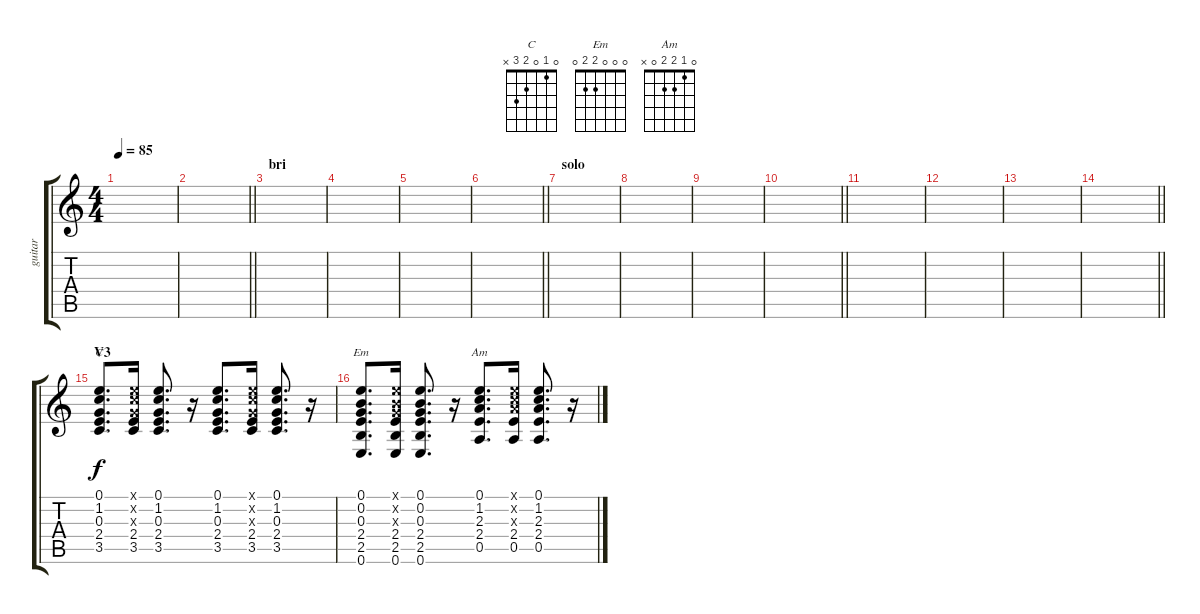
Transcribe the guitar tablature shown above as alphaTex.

\track ("guitar" "guitar") {instrument electricguitarjazz}
\staff {score tabs}
\tuning (E4 B3 G3 D3 A2 E2) {hide}
\chord ("C" 0 1 0 2 3 x)
\chord ("Em" 0 0 0 2 2 0)
\chord ("Am" 0 1 2 2 0 x)
\ts (4 4)
\tempo 85
\clef g2
\ks c
|
\barLineRight lightlight
|
\section ("" "bri ")
|
|
|
\barLineRight lightlight
|
\section ("" "solo ")
|
|
|
\barLineRight lightlight
|
|
|
|
\barLineRight lightlight
|
\section ("" "V3")
(0.1 1.2 0.3 2.4 3.5).8{d ch "C"} (0.1{x} 1.2{x} 0.3{x} 2.4 3.5).16 (0.1 1.2 0.3 2.4 3.5).8{d} r.16 (0.1 1.2 0.3 2.4 3.5).8{d} (0.1{x} 1.2{x} 0.3{x} 2.4 3.5).16 (0.1 1.2 0.3 2.4 3.5).8{d} r.16 |
(0.1 0.2 0.3 2.4 2.5 0.6).8{d ch "Em"} (0.1{x} 0.2{x} 0.3{x} 2.4 2.5 0.6).16 (0.1 0.2 0.3 2.4 2.5 0.6).8{d} r.16 (0.1 1.2 2.3 2.4 0.5).8{d ch "Am"} (0.1{x} 1.2{x} 2.3{x} 2.4 0.5).16 (0.1 1.2 2.3 2.4 0.5).8{d} r.16
